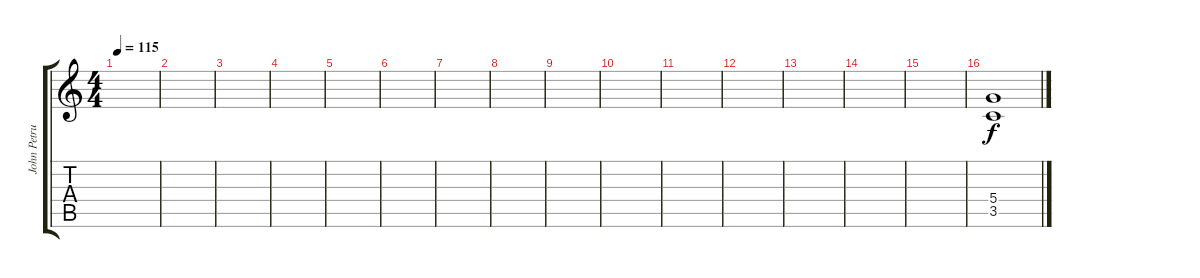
\track ("John Petruci" "John Petru") {instrument overdrivenguitar}
\staff {score tabs}
\tuning (E4 B3 G3 D3 A2 E2) {hide}
\ts (4 4)
\tempo 115
\clef g2
\ks c
|
|
|
|
|
|
|
|
|
|
|
|
|
|
|
(5.4 3.5).1
